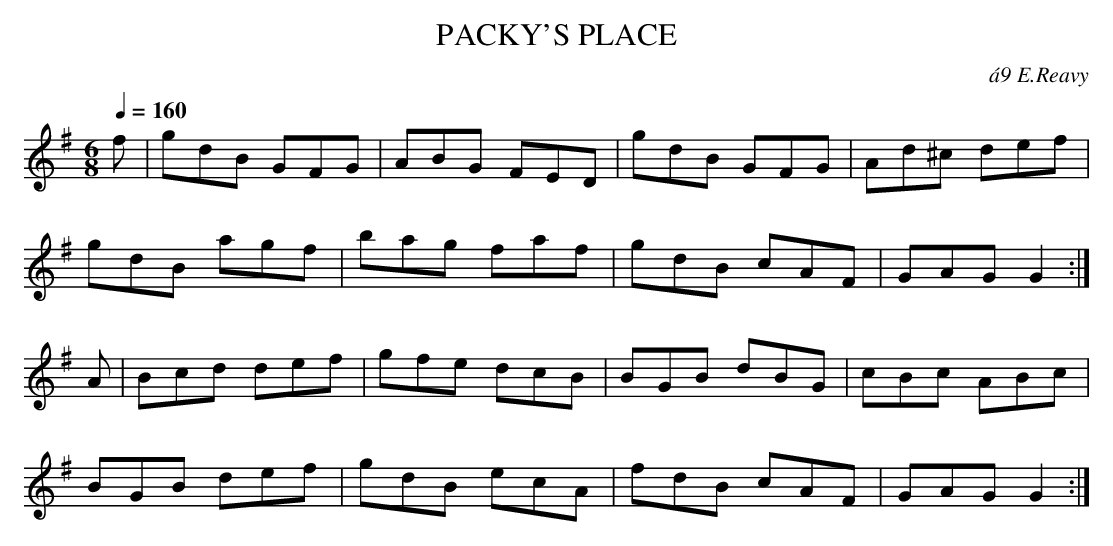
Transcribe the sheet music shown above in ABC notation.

X:1
T:PACKY'S PLACE
C:\'a9 E.Reavy
Y:"allegretto"
Q:1/4=160
M:6/8
L:1/8
K:G
f|gdB GFG|ABG FED|gdB GFG|Ad^c def|
gdB agf|bag faf|gdB cAF|GAG G2:|
A|Bcd def|gfe dcB|BGB dBG|cBc ABc|
BGB def|gdB ecA|fdB cAF|GAG G2:|
